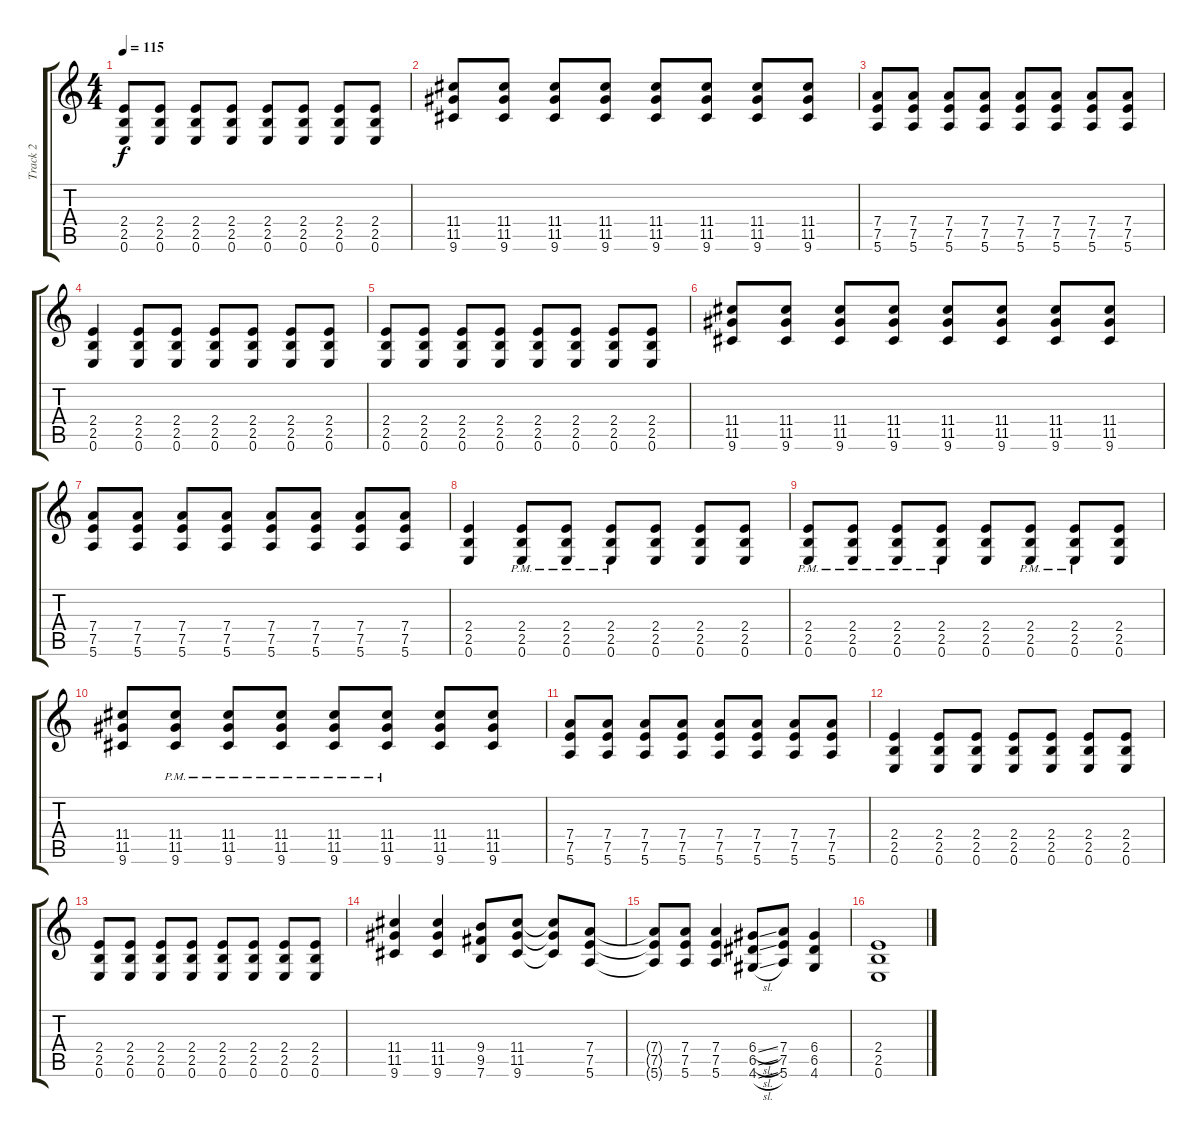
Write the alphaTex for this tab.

\track ("Track 2" "Track 2") {instrument distortionguitar}
\staff {score tabs}
\tuning (E4 B3 G3 D3 A2 E2) {hide}
\ts (4 4)
\tempo 115
\clef g2
\ks c
(2.4 2.5 0.6).8{dy f} (2.4 2.5 0.6).8 (2.4 2.5 0.6).8 (2.4 2.5 0.6).8 (2.4 2.5 0.6).8 (2.4 2.5 0.6).8 (2.4 2.5 0.6).8 (2.4 2.5 0.6).8 |
(11.4 11.5 9.6).8 (11.4 11.5 9.6).8 (11.4 11.5 9.6).8 (11.4 11.5 9.6).8 (11.4 11.5 9.6).8 (11.4 11.5 9.6).8 (11.4 11.5 9.6).8 (11.4 11.5 9.6).8 |
(7.4 7.5 5.6).8 (7.4 7.5 5.6).8 (7.4 7.5 5.6).8 (7.4 7.5 5.6).8 (7.4 7.5 5.6).8 (7.4 7.5 5.6).8 (7.4 7.5 5.6).8 (7.4 7.5 5.6).8 |
(2.4 2.5 0.6).4 (2.4 2.5 0.6).8 (2.4 2.5 0.6).8 (2.4 2.5 0.6).8 (2.4 2.5 0.6).8 (2.4 2.5 0.6).8 (2.4 2.5 0.6).8 |
(2.4 2.5 0.6).8 (2.4 2.5 0.6).8 (2.4 2.5 0.6).8 (2.4 2.5 0.6).8 (2.4 2.5 0.6).8 (2.4 2.5 0.6).8 (2.4 2.5 0.6).8 (2.4 2.5 0.6).8 |
(11.4 11.5 9.6).8 (11.4 11.5 9.6).8 (11.4 11.5 9.6).8 (11.4 11.5 9.6).8 (11.4 11.5 9.6).8 (11.4 11.5 9.6).8 (11.4 11.5 9.6).8 (11.4 11.5 9.6).8 |
(7.4 7.5 5.6).8 (7.4 7.5 5.6).8 (7.4 7.5 5.6).8 (7.4 7.5 5.6).8 (7.4 7.5 5.6).8 (7.4 7.5 5.6).8 (7.4 7.5 5.6).8 (7.4 7.5 5.6).8 |
(2.4 2.5 0.6).4 (2.4{pm} 2.5{pm} 0.6{pm}).8 (2.4{pm} 2.5{pm} 0.6{pm}).8 (2.4{pm} 2.5{pm} 0.6{pm}).8 (2.4 2.5 0.6).8 (2.4 2.5 0.6).8 (2.4 2.5 0.6).8 |
(2.4{pm} 2.5{pm} 0.6{pm}).8 (2.4{pm} 2.5{pm} 0.6{pm}).8 (2.4{pm} 2.5{pm} 0.6{pm}).8 (2.4{pm} 2.5{pm} 0.6{pm}).8 (2.4 2.5 0.6).8 (2.4{pm} 2.5{pm} 0.6{pm}).8 (2.4{pm} 2.5{pm} 0.6{pm}).8 (2.4 2.5 0.6).8 |
(11.4 11.5 9.6).8 (11.4{pm} 11.5{pm} 9.6{pm}).8 (11.4{pm} 11.5{pm} 9.6{pm}).8 (11.4{pm} 11.5{pm} 9.6{pm}).8 (11.4{pm} 11.5{pm} 9.6{pm}).8 (11.4{pm} 11.5{pm} 9.6{pm}).8 (11.4 11.5 9.6).8 (11.4 11.5 9.6).8 |
(7.4 7.5 5.6).8 (7.4 7.5 5.6).8 (7.4 7.5 5.6).8 (7.4 7.5 5.6).8 (7.4 7.5 5.6).8 (7.4 7.5 5.6).8 (7.4 7.5 5.6).8 (7.4 7.5 5.6).8 |
(2.4 2.5 0.6).4 (2.4 2.5 0.6).8 (2.4 2.5 0.6).8 (2.4 2.5 0.6).8 (2.4 2.5 0.6).8 (2.4 2.5 0.6).8 (2.4 2.5 0.6).8 |
(2.4 2.5 0.6).8 (2.4 2.5 0.6).8 (2.4 2.5 0.6).8 (2.4 2.5 0.6).8 (2.4 2.5 0.6).8 (2.4 2.5 0.6).8 (2.4 2.5 0.6).8 (2.4 2.5 0.6).8 |
(11.4 11.5 9.6).4 (11.4 11.5 9.6).4 (9.4 9.5 7.6).8 (11.4 11.5 9.6).8 (11.4{t} 11.5{t} 9.6{t}).8 (7.4 7.5 5.6).8 |
(7.4{t} 7.5{t} 5.6{t}).8 (7.4 7.5 5.6).8 (7.4 7.5 5.6).4 (6.4{sl} 6.5{sl} 4.6{sl}).8 (7.4 7.5 5.6).8 (6.4 6.5 4.6).4 |
(2.4 2.5 0.6).1
